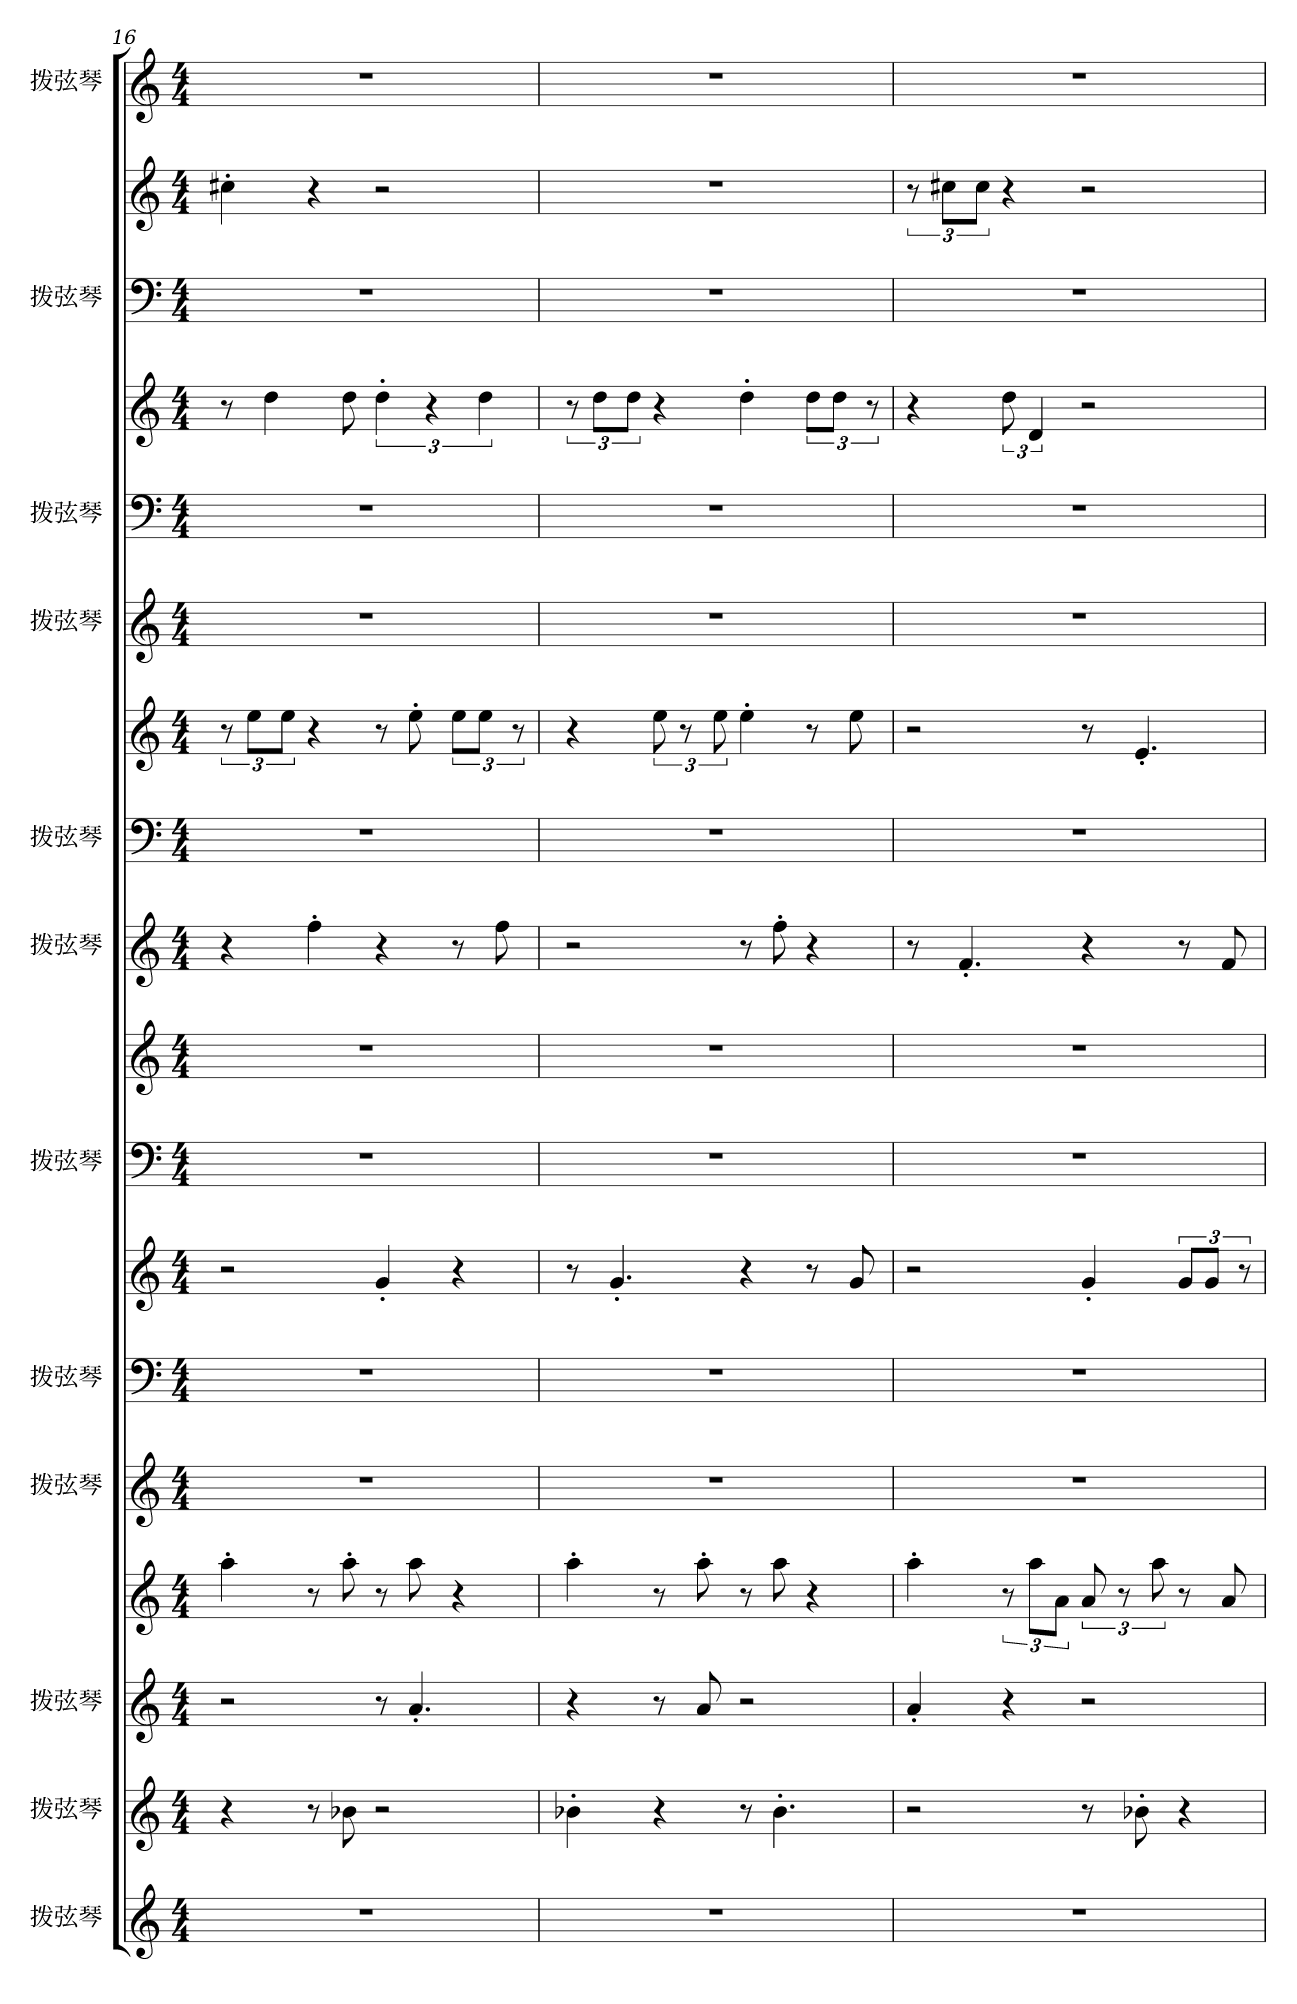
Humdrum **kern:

**kern	**kern	**kern	**kern	**kern	**kern	**kern	**kern	**kern	**kern	**kern	**kern	**kern	**kern	**kern	**kern	**kern	**kern
*part12	*part11	*part10	*part10	*part9	*part8	*part8	*part7	*part7	*part6	*part5	*part5	*part4	*part3	*part3	*part2	*part2	*part1
*staff18	*staff17	*staff16	*staff15	*staff14	*staff13	*staff12	*staff11	*staff10	*staff9	*staff8	*staff7	*staff6	*staff5	*staff4	*staff3	*staff2	*staff1
*I"拨弦琴	*I"拨弦琴	*I"拨弦琴	*	*I"拨弦琴	*I"拨弦琴	*	*I"拨弦琴	*	*I"拨弦琴	*I"拨弦琴	*	*I"拨弦琴	*I"拨弦琴	*	*I"拨弦琴	*	*I"拨弦琴
*clefG2	*clefG2	*clefG2	*clefG2	*clefG2	*clefF4	*clefG2	*clefF4	*clefG2	*clefG2	*clefF4	*clefG2	*clefG2	*clefF4	*clefG2	*clefF4	*clefG2	*clefG2
*k[]	*k[]	*k[]	*k[]	*k[]	*k[]	*k[]	*k[]	*k[]	*k[]	*k[]	*k[]	*k[]	*k[]	*k[]	*k[]	*k[]	*k[]
*M4/4	*M4/4	*M4/4	*M4/4	*M4/4	*M4/4	*M4/4	*M4/4	*M4/4	*M4/4	*M4/4	*M4/4	*M4/4	*M4/4	*M4/4	*M4/4	*M4/4	*M4/4
=16	=16	=16	=16	=16	=16	=16	=16	=16	=16	=16	=16	=16	=16	=16	=16	=16	=16
1r	4r	2r	4aa'\	1r	1r	2r	1r	1r	4r	1r	12r	1r	1r	8r	1r	4cc#X'\	1r
.	.	.	.	.	.	.	.	.	.	.	12ee\L	.	.	.	.	.	.
.	.	.	.	.	.	.	.	.	.	.	.	.	.	4dd\	.	.	.
.	.	.	.	.	.	.	.	.	.	.	12ee\J	.	.	.	.	.	.
.	8r	.	8r	.	.	.	.	.	4ff'\	.	4r	.	.	.	.	4r	.
.	8b-X\	.	8aa'\	.	.	.	.	.	.	.	.	.	.	8dd\	.	.	.
.	2r	8r	8r	.	.	4g'/	.	.	4r	.	8r	.	.	6dd'\	.	2r	.
.	.	4.a'/	8aa\	.	.	.	.	.	.	.	8ee'\	.	.	.	.	.	.
.	.	.	.	.	.	.	.	.	.	.	.	.	.	6r	.	.	.
.	.	.	4r	.	.	4r	.	.	8r	.	12ee\L	.	.	.	.	.	.
.	.	.	.	.	.	.	.	.	.	.	12ee\J	.	.	6dd\	.	.	.
.	.	.	.	.	.	.	.	.	8ff\	.	.	.	.	.	.	.	.
.	.	.	.	.	.	.	.	.	.	.	12r	.	.	.	.	.	.
=17	=17	=17	=17	=17	=17	=17	=17	=17	=17	=17	=17	=17	=17	=17	=17	=17	=17
1r	4b-X'\	4r	4aa'\	1r	1r	8r	1r	1r	2r	1r	4r	1r	1r	12r	1r	1r	1r
.	.	.	.	.	.	.	.	.	.	.	.	.	.	12dd\L	.	.	.
.	.	.	.	.	.	4.g'/	.	.	.	.	.	.	.	.	.	.	.
.	.	.	.	.	.	.	.	.	.	.	.	.	.	12dd\J	.	.	.
.	4r	8r	8r	.	.	.	.	.	.	.	12ee\	.	.	4r	.	.	.
.	.	.	.	.	.	.	.	.	.	.	12r	.	.	.	.	.	.
.	.	8a/	8aa'\	.	.	.	.	.	.	.	.	.	.	.	.	.	.
.	.	.	.	.	.	.	.	.	.	.	12ee\	.	.	.	.	.	.
.	8r	2r	8r	.	.	4r	.	.	8r	.	4ee'\	.	.	4dd'\	.	.	.
.	4.b-'\	.	8aa\	.	.	.	.	.	8ff'\	.	.	.	.	.	.	.	.
.	.	.	4r	.	.	8r	.	.	4r	.	8r	.	.	12dd\L	.	.	.
.	.	.	.	.	.	.	.	.	.	.	.	.	.	12dd\J	.	.	.
.	.	.	.	.	.	8g/	.	.	.	.	8ee\	.	.	.	.	.	.
.	.	.	.	.	.	.	.	.	.	.	.	.	.	12r	.	.	.
!!LO:PB:g=z
=18	=18	=18	=18	=18	=18	=18	=18	=18	=18	=18	=18	=18	=18	=18	=18	=18	=18
1r	2r	4a'/	4aa'\	1r	1r	2r	1r	1r	8r	1r	2r	1r	1r	4r	1r	12r	1r
.	.	.	.	.	.	.	.	.	.	.	.	.	.	.	.	12cc#X\L	.
.	.	.	.	.	.	.	.	.	4.f'/	.	.	.	.	.	.	.	.
.	.	.	.	.	.	.	.	.	.	.	.	.	.	.	.	12cc#\J	.
.	.	4r	12r	.	.	.	.	.	.	.	.	.	.	12dd\	.	4r	.
.	.	.	12aa\L	.	.	.	.	.	.	.	.	.	.	6d/	.	.	.
.	.	.	12a\J	.	.	.	.	.	.	.	.	.	.	.	.	.	.
.	8r	2r	12a/	.	.	4g'/	.	.	4r	.	8r	.	.	2r	.	2r	.
.	.	.	12r	.	.	.	.	.	.	.	.	.	.	.	.	.	.
.	8b-X'\	.	.	.	.	.	.	.	.	.	4.e'/	.	.	.	.	.	.
.	.	.	12aa\	.	.	.	.	.	.	.	.	.	.	.	.	.	.
.	4r	.	8r	.	.	12g/L	.	.	8r	.	.	.	.	.	.	.	.
.	.	.	.	.	.	12g/J	.	.	.	.	.	.	.	.	.	.	.
.	.	.	8a/	.	.	.	.	.	8f/	.	.	.	.	.	.	.	.
.	.	.	.	.	.	12r	.	.	.	.	.	.	.	.	.	.	.
=	=	=	=	=	=	=	=	=	=	=	=	=	=	=	=	=	=
*-	*-	*-	*-	*-	*-	*-	*-	*-	*-	*-	*-	*-	*-	*-	*-	*-	*-
